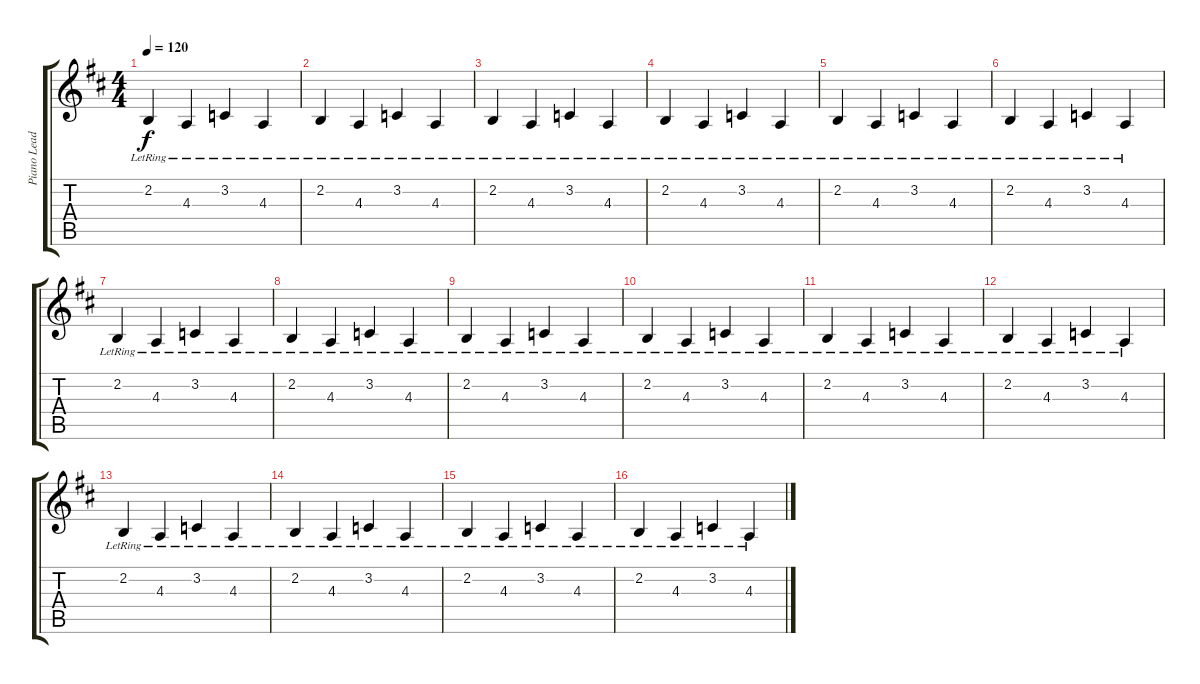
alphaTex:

\track ("Piano Lead" "Piano Lead") {instrument acousticgrandpiano}
\staff {score tabs}
\tuning (D4 A3 F3 C3 G2 D2) {hide}
\ts (4 4)
\tempo 120
\clef g2
\ks d
2.2{lr}.4{dy f} 4.3{lr}.4 3.2{lr}.4 4.3{lr}.4 |
2.2{lr}.4 4.3{lr}.4 3.2{lr}.4 4.3{lr}.4 |
2.2{lr}.4 4.3{lr}.4 3.2{lr}.4 4.3{lr}.4 |
2.2{lr}.4 4.3{lr}.4 3.2{lr}.4 4.3{lr}.4 |
2.2{lr}.4 4.3{lr}.4 3.2{lr}.4 4.3{lr}.4 |
2.2{lr}.4 4.3{lr}.4 3.2{lr}.4 4.3{lr}.4 |
2.2{lr}.4 4.3{lr}.4 3.2{lr}.4 4.3{lr}.4 |
2.2{lr}.4 4.3{lr}.4 3.2{lr}.4 4.3{lr}.4 |
2.2{lr}.4 4.3{lr}.4 3.2{lr}.4 4.3{lr}.4 |
2.2{lr}.4 4.3{lr}.4 3.2{lr}.4 4.3{lr}.4 |
2.2{lr}.4 4.3{lr}.4 3.2{lr}.4 4.3{lr}.4 |
2.2{lr}.4 4.3{lr}.4 3.2{lr}.4 4.3{lr}.4 |
2.2{lr}.4 4.3{lr}.4 3.2{lr}.4 4.3{lr}.4 |
2.2{lr}.4 4.3{lr}.4 3.2{lr}.4 4.3{lr}.4 |
2.2{lr}.4 4.3{lr}.4 3.2{lr}.4 4.3{lr}.4 |
2.2{lr}.4 4.3{lr}.4 3.2{lr}.4 4.3{lr}.4
